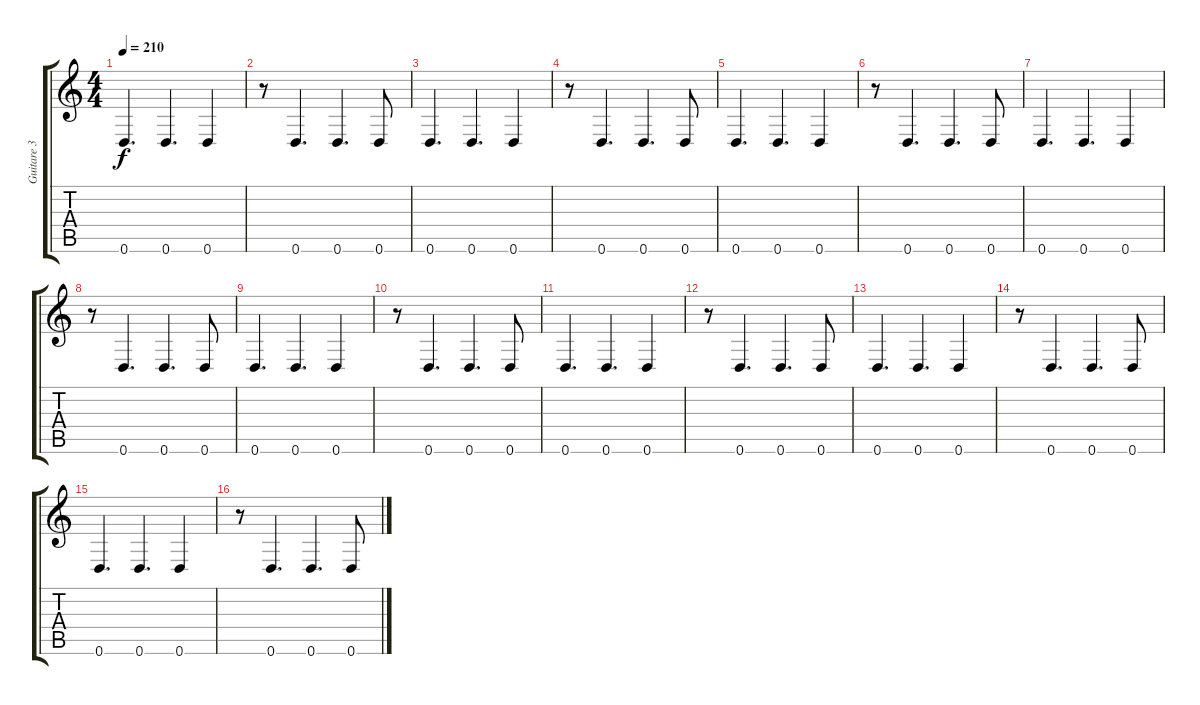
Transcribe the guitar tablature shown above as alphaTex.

\track ("Guitare 3" "Guitare 3") {instrument acousticguitarsteel}
\staff {score tabs}
\tuning (E4 B3 G3 D3 A2 D2) {hide}
\ts (4 4)
\tempo 210
\clef g2
\ks c
0.6.4{d dy f} 0.6.4{d} 0.6.4 |
r.8 0.6.4{d} 0.6.4{d} 0.6.8 |
0.6.4{d} 0.6.4{d} 0.6.4 |
r.8 0.6.4{d} 0.6.4{d} 0.6.8 |
0.6.4{d} 0.6.4{d} 0.6.4 |
r.8 0.6.4{d} 0.6.4{d} 0.6.8 |
0.6.4{d} 0.6.4{d} 0.6.4 |
r.8 0.6.4{d} 0.6.4{d} 0.6.8 |
0.6.4{d} 0.6.4{d} 0.6.4 |
r.8 0.6.4{d} 0.6.4{d} 0.6.8 |
0.6.4{d} 0.6.4{d} 0.6.4 |
r.8 0.6.4{d} 0.6.4{d} 0.6.8 |
0.6.4{d} 0.6.4{d} 0.6.4 |
r.8 0.6.4{d} 0.6.4{d} 0.6.8 |
0.6.4{d} 0.6.4{d} 0.6.4 |
r.8 0.6.4{d} 0.6.4{d} 0.6.8
